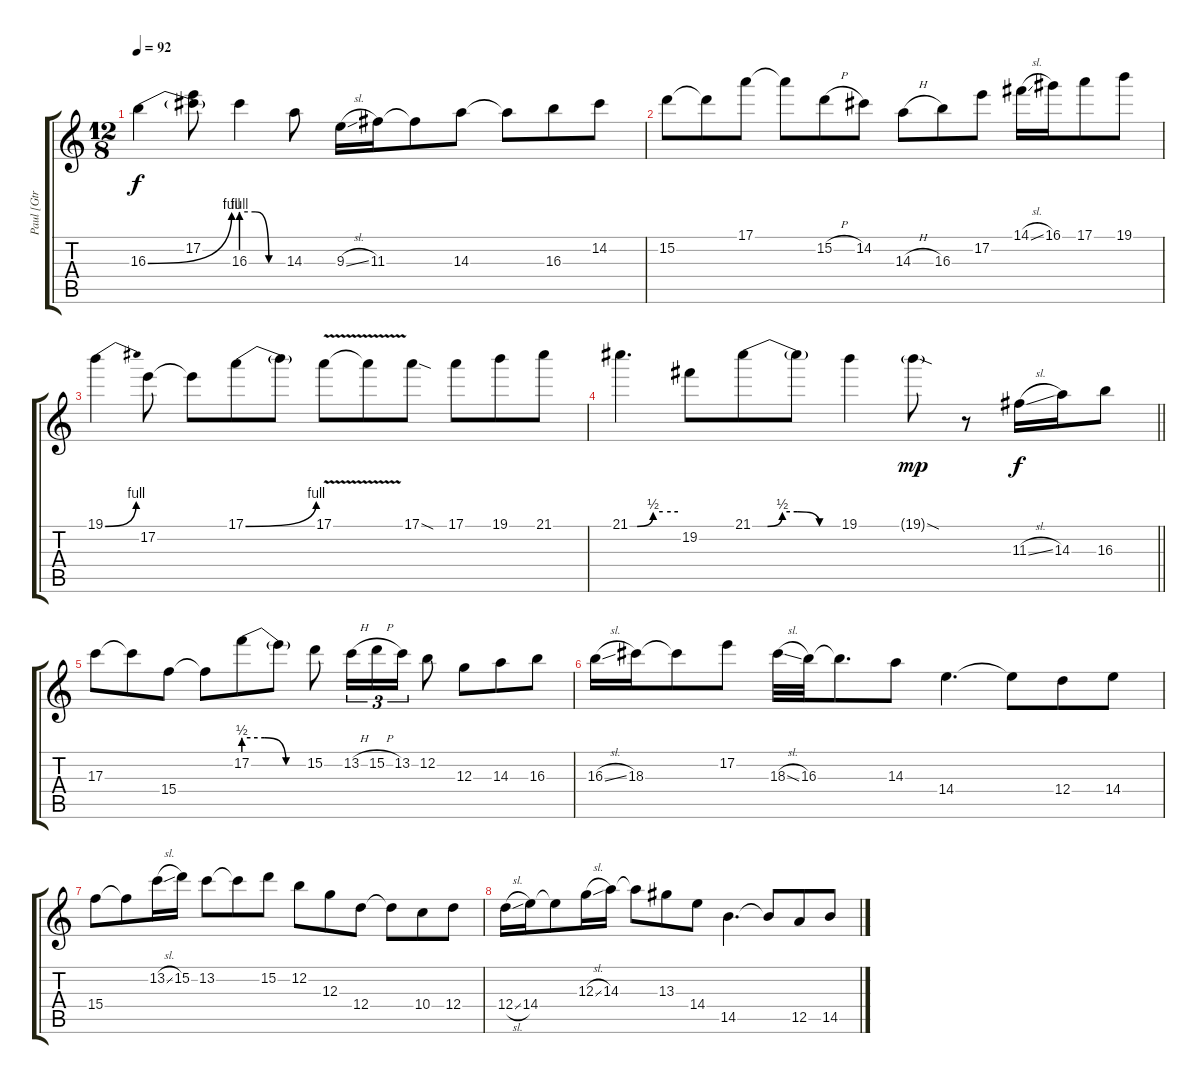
\track ("Paul [Gtr I]" "Paul [Gtr ") {instrument overdrivenguitar}
\staff {score tabs}
\tuning (E4 B3 G3 D3 A2 E2) {hide}
\ts (12 8)
\tempo 92
\clef g2
\ks c
16.3{be (bend 0 0 60 4)}.4{dy f} (17.2 16.3{t}).8 16.3{be (custom 0 4 20 4 40 0 60 0)}.4 14.3.8 9.3{sl}.16 11.3.16 11.3{t}.8 14.3.8 14.3{t}.8 16.3.8 14.2.8 |
15.2.8 15.2{t}.8 17.1.8 17.1{t}.8 15.2{h}.8 14.2.8 14.3{h}.8 16.3.8 17.2.8 14.1{sl}.16 16.1.16 17.1.8 19.1.8 |
19.1{be (bend 0 0 60 4)}.4 17.2.8 17.2{t}.8 17.1{be (bend 0 0 60 4)}.8 17.1{t}.8 17.1{v}.8 17.1{t}.8 17.1{sod}.8 17.1.8 19.1.8 21.1.8 |
\barLineRight lightlight
21.1{be (custom 0 0 9 0 29 2 41 2 60 2)}.4{d} 19.2.8 21.1{be (custom 0 0 10 0 20 2 30 2 45 0 60 0)}.8 21.1{t}.8 19.1.4 19.1{sod g}.8{dy mp} r.8 11.3{sl}.16{dy f} 14.3.16 16.3.8 |
17.3.8 17.3{t}.8 15.4.8 15.4{t}.8 17.2{be (custom 0 2 20 2 40 0 60 0)}.8 17.2{t}.8 15.2.8 13.2{h}.16{tu (3 2)} 15.2{h}.16{tu (3 2)} 13.2.16{tu (3 2)} 12.2.8 12.3.8 14.3.8 16.3.8 |
16.3{sl}.16 18.3.16 18.3{t}.8 17.2.8 18.3{sl}.32 16.3.32 16.3{t}.8{d} 14.3.8 14.4.4{d} 14.4{t}.8 12.4.8 14.4.8 |
15.4.8 15.4{t}.8 13.2{sl}.16 15.2.16 13.2.8 13.2{t}.8 15.2.8 12.2.8 12.3.8 12.4.8 12.4{t}.8 10.4.8 12.4.8 |
12.4{sl}.16 14.4.16 14.4{t}.8 12.3{sl}.16 14.3.16 14.3{t}.8 13.3.8 14.4.8 14.5.4{d} 14.5{t}.8 12.5.8 14.5.8
